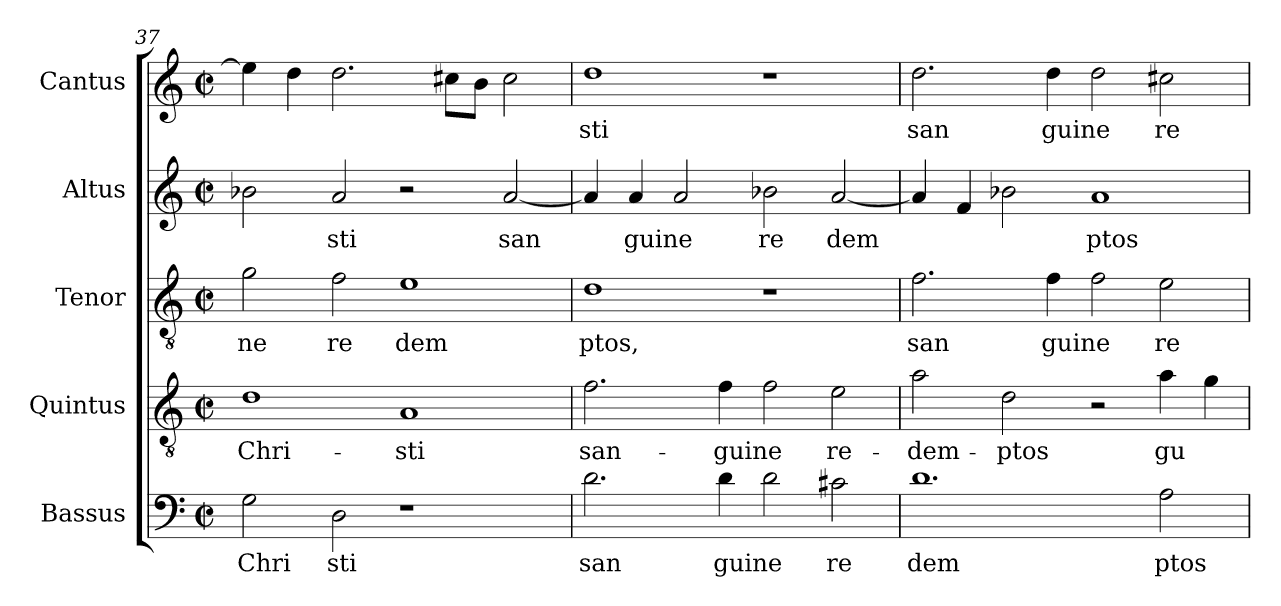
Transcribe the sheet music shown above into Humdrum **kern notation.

**kern	**text	**kern	**text	**kern	**text	**kern	**text	**kern	**text
*part5	*part5	*part4	*part4	*part3	*part3	*part2	*part2	*part1	*part1
*staff5	*staff5	*staff4	*staff4	*staff3	*staff3	*staff2	*staff2	*staff1	*staff1
*I"Bassus	*	*I"Quintus	*	*I"Tenor	*	*I"Altus	*	*I"Cantus	*
!!LO:PB:g=z
*clefF4	*	*clefGv2	*	*clefGv2	*	*clefG2	*	*clefG2	*
*k[]	*	*k[]	*	*k[]	*	*k[]	*	*k[]	*
*C:	*	*C:	*	*C:	*	*C:	*	*C:	*
*M2/2	*	*M2/2	*	*M2/2	*	*M2/2	*	*M2/2	*
*met(c|)	*	*met(c|)	*	*met(c|)	*	*met(c|)	*	*met(c|)	*
=37	=37	=37	=37	=37	=37	=37	=37	=37	=37
!	!LO:LY:b:cj	!	!LO:LY:b:cj	!	!LO:LY:b	!	!LO:LY:b:cj	!	!LO:LY:b:cj
2G\	Chri	1d	Chri-	2g\	ne	2b-\	--	4ee\]	.
!	!	!	!	!	!	!	!	!	!LO:LY:b:cj
.	.	.	.	.	.	.	.	4dd\	.
!	!LO:LY:b:cj	!	!	!	!LO:LY:b	!	!LO:LY:b:cj	!	!LO:LY:b:cj
2D\	sti	.	.	2f\	re	2a/	-sti	2.dd\	.
!	!	!	!LO:LY:b:cj	!	!LO:LY:b	!	!	!	!
1r	.	1A	-sti	1e	dem	2r	.	.	.
!	!	!	!	!	!	!	!	!	!LO:LY:b:cj
.	.	.	.	.	.	.	.	8cc#\L	.
!	!	!	!	!	!	!	!	!	!LO:LY:b:cj
.	.	.	.	.	.	.	.	8b\J	.
!	!	!	!	!	!	!	!LO:LY:b:cj	!	!LO:LY:b:cj
.	.	.	.	.	.	[<2a/	san	2cc#\	.
=38	=38	=38	=38	=38	=38	=38	=38	=38	=38
!	!LO:LY:b:cj	!	!LO:LY:b:cj	!	!LO:LY:b	!	!LO:LY:b:cj	!	!LO:LY:b:cj
2.d\	san	2.f\	san-	1d	ptos,	4a/]	.	1dd	sti
!	!	!	!	!	!	!	!LO:LY:b:cj	!	!
.	.	.	.	.	.	4a/	guine	.	.
!	!	!	!	!	!	!	!LO:LY:b:cj	!	!
.	.	.	.	.	.	2a/	.	.	.
!	!LO:LY:b:cj	!	!LO:LY:b:cj	!	!	!	!	!	!
4d\	guine	4f\	-guine	.	.	.	.	.	.
!	!LO:LY:b:cj	!	!LO:LY:b:cj	!	!	!	!LO:LY:b:cj	!	!
2d\	.	2f\	.	1r	.	2b-X\	re	1r	.
!	!LO:LY:b:cj	!	!LO:LY:b:cj	!	!	!	!LO:LY:b:cj	!	!
2c#X\	re	2e\	re-	.	.	[<2a/	dem	.	.
=39	=39	=39	=39	=39	=39	=39	=39	=39	=39
!	!LO:LY:b:cj	!	!LO:LY:b:cj	!	!LO:LY:b	!	!LO:LY:b:cj	!	!LO:LY:b:cj
1.d	dem	2a\	-dem-	2.f\	san	4a/]	.	2.dd\	san
!	!	!	!	!	!	!	!LO:LY:b:cj	!	!
.	.	.	.	.	.	4f/	.	.	.
!	!	!	!LO:LY:b:cj	!	!	!	!LO:LY:b:cj	!	!
.	.	2d\	-ptos	.	.	2b-\	.	.	.
!	!	!	!	!	!LO:LY:b	!	!	!	!LO:LY:b:cj
.	.	.	.	4f\	guine	.	.	4dd\	guine
!	!	!	!	!	!LO:LY:b	!	!LO:LY:b:cj	!	!LO:LY:b:cj
.	.	2r	.	2f\	.	1a	ptos	2dd\	.
!	!LO:LY:b:cj	!	!LO:LY:b:cj	!	!LO:LY:b	!	!	!	!LO:LY:b:cj
2A\	ptos	4a\	gu-	2e\	re	.	.	2cc#X\	re
!	!	!	!LO:LY:b:cj	!	!	!	!	!	!
.	.	4g\	--	.	.	.	.	.	.
=	=	=	=	=	=	=	=	=	=
*-	*-	*-	*-	*-	*-	*-	*-	*-	*-
